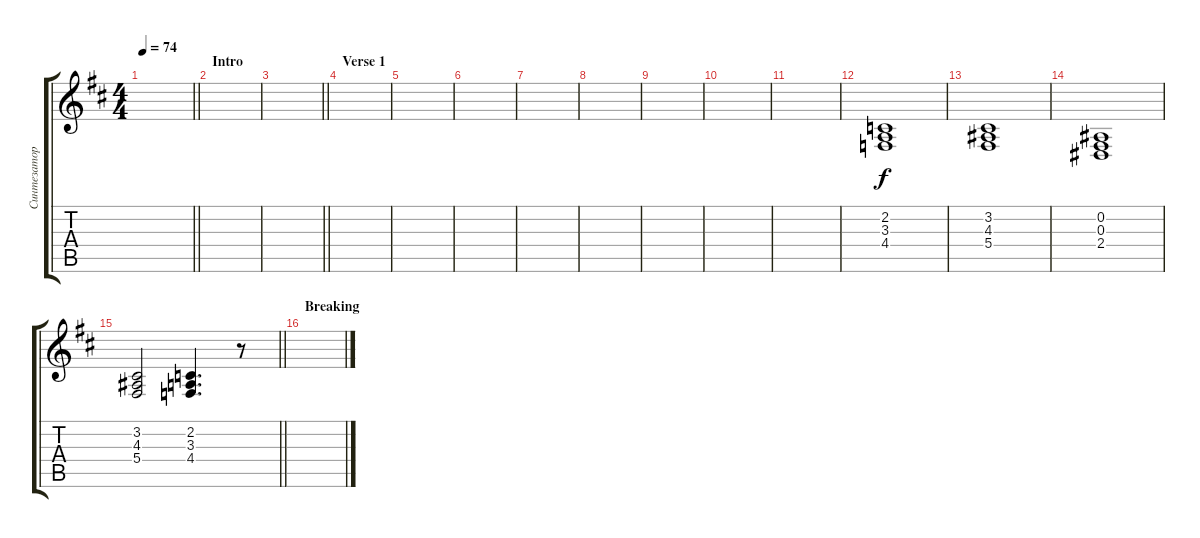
\track ("Синтезатор 2" "Синтезатор") {instrument stringensemble2}
\staff {score tabs}
\tuning (Eb4 Bb3 Gb3 Db3 Ab2 Eb2) {hide}
\ts (4 4)
\tempo 74
\clef g2
\barLineRight lightlight
\ks bminor
|
\section ("" "Intro")
|
\barLineRight lightlight
|
\section ("" "Verse 1")
|
|
|
|
|
|
|
|
(2.2 3.3 4.4).1 |
(3.2 4.3 5.4).1 |
(0.2 0.3 2.4).1 |
\barLineRight lightlight
(3.2 4.3 5.4).2 (2.2 3.3 4.4).4{d} r.8 |
\section ("" "Breaking")
